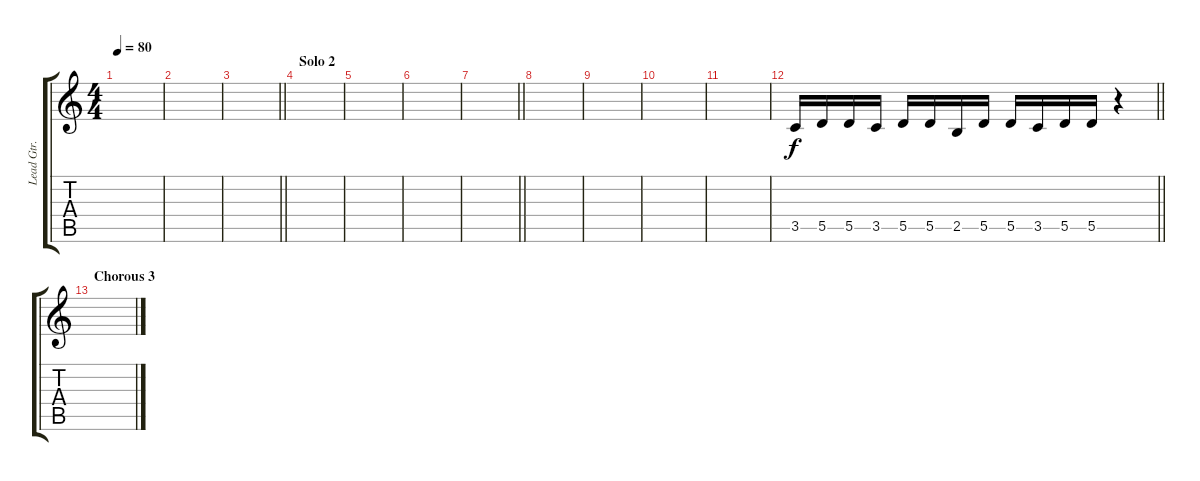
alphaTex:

\track ("Lead Gtr. 1" "Lead Gtr. ") {instrument distortionguitar}
\staff {score tabs}
\tuning (E4 B3 G3 D3 A2 D2) {hide}
\ts (4 4)
\tempo 80
\clef g2
\ks c
|
|
\barLineRight lightlight
|
\section ("" "Solo 2")
|
|
|
\barLineRight lightlight
|
\section ("" "")
|
|
|
|
\barLineRight lightlight
3.5.16{volume 12} 5.5.16 5.5.16 3.5.16 5.5.16 5.5.16 2.5.16 5.5.16 5.5.16 3.5.16 5.5.16 5.5.16 r.4 |
\section ("" "Chorous 3")
